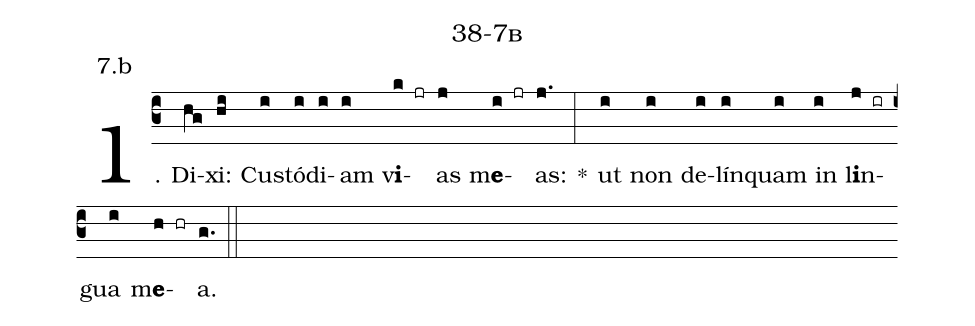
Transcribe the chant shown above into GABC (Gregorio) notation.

name: 38-7b;
annotation: 7.b;
%%
(c3)1. Di(hg)xi:(hi) Cus(i)tó(i)di(i)am(i) v<b>i</b>(k jr)as(j) m<b>e</b>(i jr)as:(j.) *(:) ut(i) non(i) de(i)lín(i)quam(i) in(i) l<b>i</b>n(j ir)gua(i) m<b>e</b>(h hr)a.(g.) (::)
